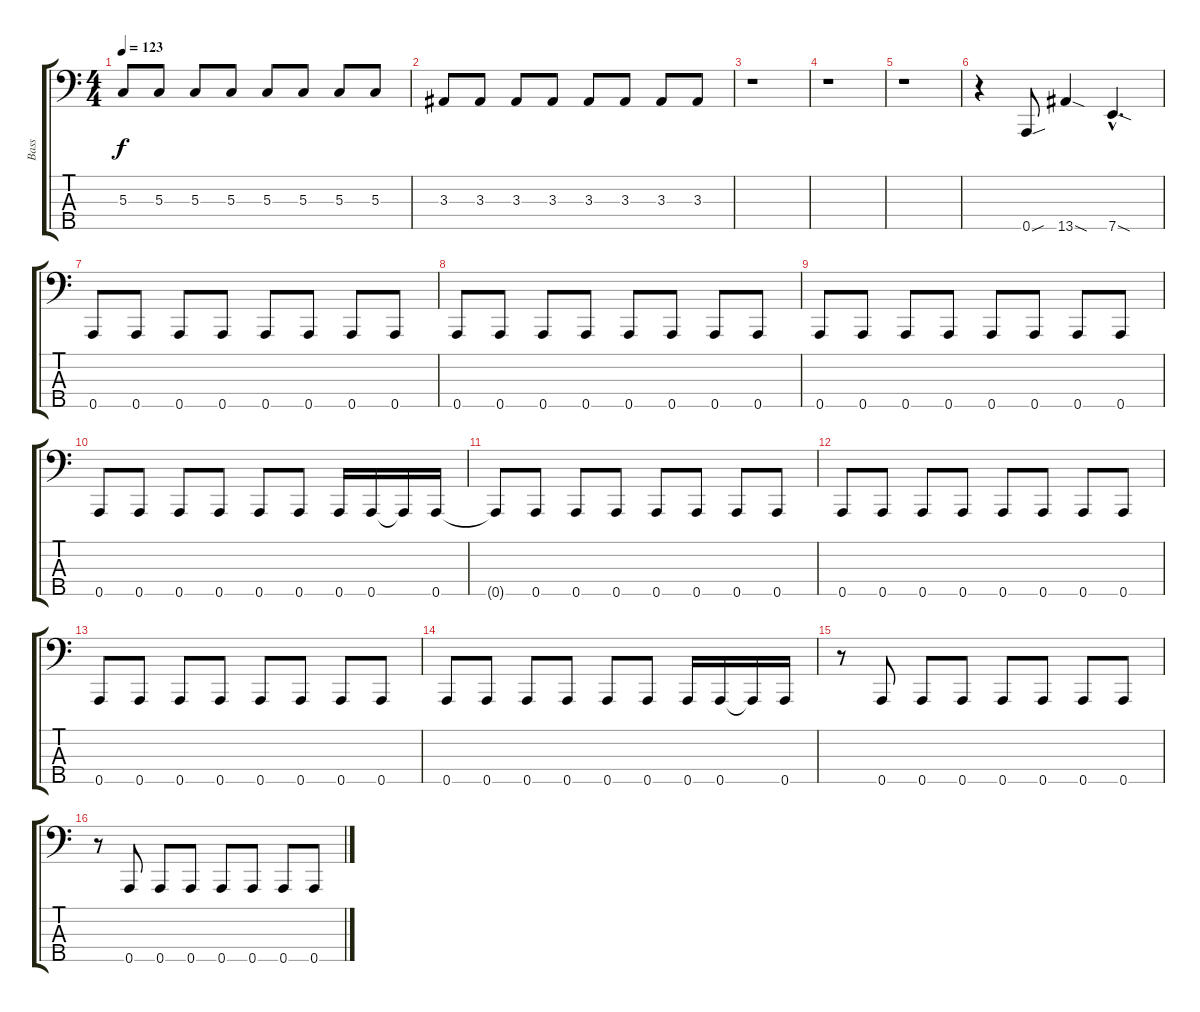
\track ("Bass" "Bass") {instrument electricbassfinger}
\staff {score tabs}
\tuning (F2 C2 G1 D1 A0) {hide}
\ts (4 4)
\tempo 123
\clef f4
\ks c
5.3.8{dy f} 5.3.8 5.3.8 5.3.8 5.3.8 5.3.8 5.3.8 5.3.8 |
3.3.8 3.3.8 3.3.8 3.3.8 3.3.8 3.3.8 3.3.8 3.3.8 |
r.1 |
r.1 |
r.1 |
r.4 0.5{sou}.8 13.5{sod}.4 7.5{sod hac}.4{d} |
0.5.8 0.5.8 0.5.8 0.5.8 0.5.8 0.5.8 0.5.8 0.5.8 |
0.5.8 0.5.8 0.5.8 0.5.8 0.5.8 0.5.8 0.5.8 0.5.8 |
0.5.8 0.5.8 0.5.8 0.5.8 0.5.8 0.5.8 0.5.8 0.5.8 |
0.5.8 0.5.8 0.5.8 0.5.8 0.5.8 0.5.8 0.5.16 0.5.16 0.5{t}.16 0.5.16 |
0.5{t}.8 0.5.8 0.5.8 0.5.8 0.5.8 0.5.8 0.5.8 0.5.8 |
0.5.8 0.5.8 0.5.8 0.5.8 0.5.8 0.5.8 0.5.8 0.5.8 |
0.5.8 0.5.8 0.5.8 0.5.8 0.5.8 0.5.8 0.5.8 0.5.8 |
0.5.8 0.5.8 0.5.8 0.5.8 0.5.8 0.5.8 0.5.16 0.5.16 0.5{t}.16 0.5.16 |
r.8 0.5.8 0.5.8 0.5.8 0.5.8 0.5.8 0.5.8 0.5.8 |
r.8 0.5.8 0.5.8 0.5.8 0.5.8 0.5.8 0.5.8 0.5.8
